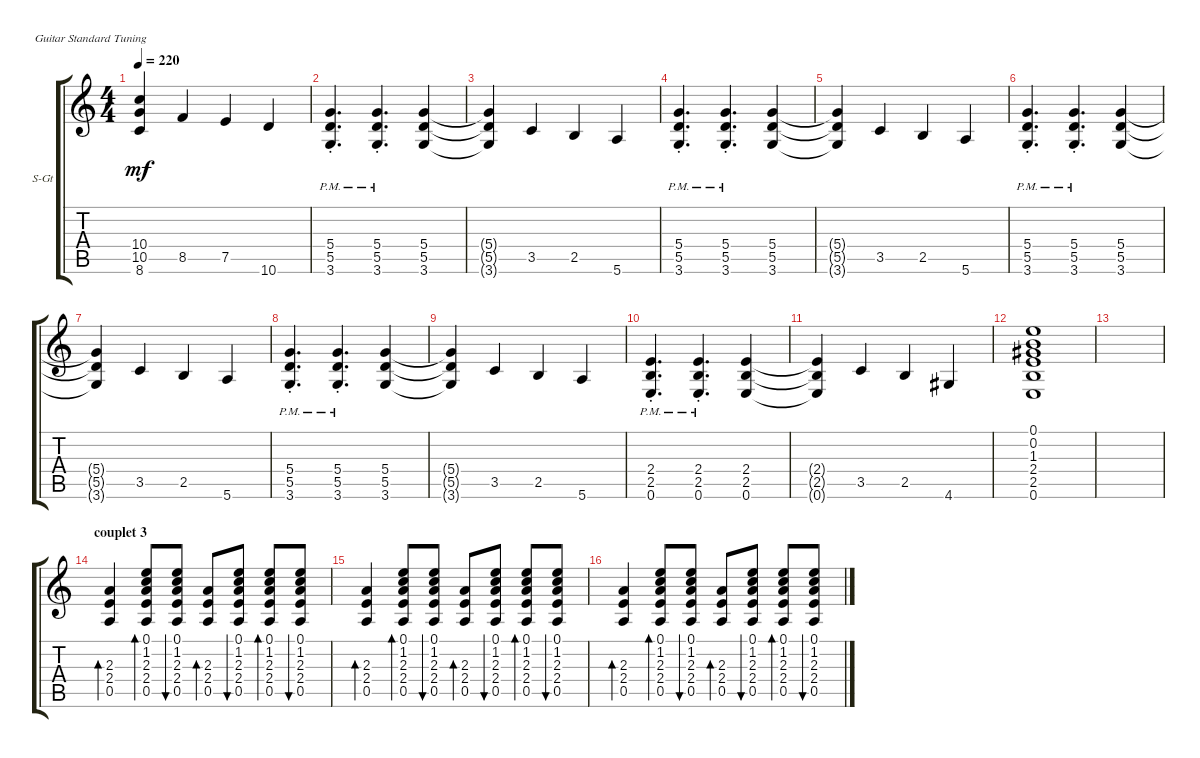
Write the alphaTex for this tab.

\defaultSystemsLayout 4
\bracketExtendMode groupsimilarinstruments
\firstSystemTrackNameOrientation horizontal
\otherSystemsTrackNameOrientation horizontal
\track ("Steel Guitar" "S-Gt") {instrument acousticguitarsteel}
\staff {score tabs}
\tuning (E4 B3 G3 D3 A2 E2)
\ts (4 4)
\tempo 220
\clef g2
\ks c
(8.6{t} 10.5{t} 10.4{t}).4{dy mf} 8.5.4 7.5.4 10.6.4 |
(3.6{pm st} 5.5{pm st} 5.4{pm st}).4{d} (3.6{pm st} 5.5{pm st} 5.4{pm st}).4{d} (3.6 5.5 5.4).4 |
(3.6{t} 5.5{t} 5.4{t}).4 3.5.4 2.5.4 5.6.4 |
(3.6{pm st} 5.5{pm st} 5.4{pm st}).4{d} (3.6{pm st} 5.5{pm st} 5.4{pm st}).4{d} (3.6 5.5 5.4).4 |
(3.6{t} 5.5{t} 5.4{t}).4 3.5.4 2.5.4 5.6.4 |
(3.6{pm st} 5.5{pm st} 5.4{pm st}).4{d} (3.6{pm st} 5.5{pm st} 5.4{pm st}).4{d} (3.6 5.5 5.4).4 |
(3.6{t} 5.5{t} 5.4{t}).4 3.5.4 2.5.4 5.6.4 |
(3.6{pm st} 5.5{pm st} 5.4{pm st}).4{d} (3.6{pm st} 5.5{pm st} 5.4{pm st}).4{d} (3.6 5.5 5.4).4 |
(3.6{t} 5.5{t} 5.4{t}).4 3.5.4 2.5.4 5.6.4 |
(0.6{pm st} 2.5{pm st} 2.4{pm st}).4{d} (0.6{pm st} 2.5{pm st} 2.4{pm st}).4{d} (0.6 2.5 2.4).4 |
(0.6{t} 2.5{t} 2.4{t}).4 3.5.4 2.5.4 4.6.4 |
(0.6 2.5 2.4 1.3 0.2 0.1).1 |
|
\section ("" "couplet 3")
(0.5 2.4 2.3).4{bd 30} (0.5 2.4 2.3 1.2 0.1).8{bd 30} (0.5 2.4 2.3 1.2 0.1).8{bu 30} (0.5 2.4 2.3).8{bd 30} (0.5 2.4 2.3 1.2 0.1).8{bu 30} (0.5 2.4 2.3 1.2 0.1).8{bd 30} (0.5 2.4 2.3 1.2 0.1).8{bu 30} |
(0.5 2.4 2.3).4{bd 30} (0.5 2.4 2.3 1.2 0.1).8{bd 30} (0.5 2.4 2.3 1.2 0.1).8{bu 30} (0.5 2.4 2.3).8{bd 30} (0.5 2.4 2.3 1.2 0.1).8{bu 30} (0.5 2.4 2.3 1.2 0.1).8{bd 30} (0.5 2.4 2.3 1.2 0.1).8{bu 30} |
(0.5 2.4 2.3).4{bd 30} (0.5 2.4 2.3 1.2 0.1).8{bd 30} (0.5 2.4 2.3 1.2 0.1).8{bu 30} (0.5 2.4 2.3).8{bd 30} (0.5 2.4 2.3 1.2 0.1).8{bu 30} (0.5 2.4 2.3 1.2 0.1).8{bd 30} (0.5 2.4 2.3 1.2 0.1).8{bu 30}
